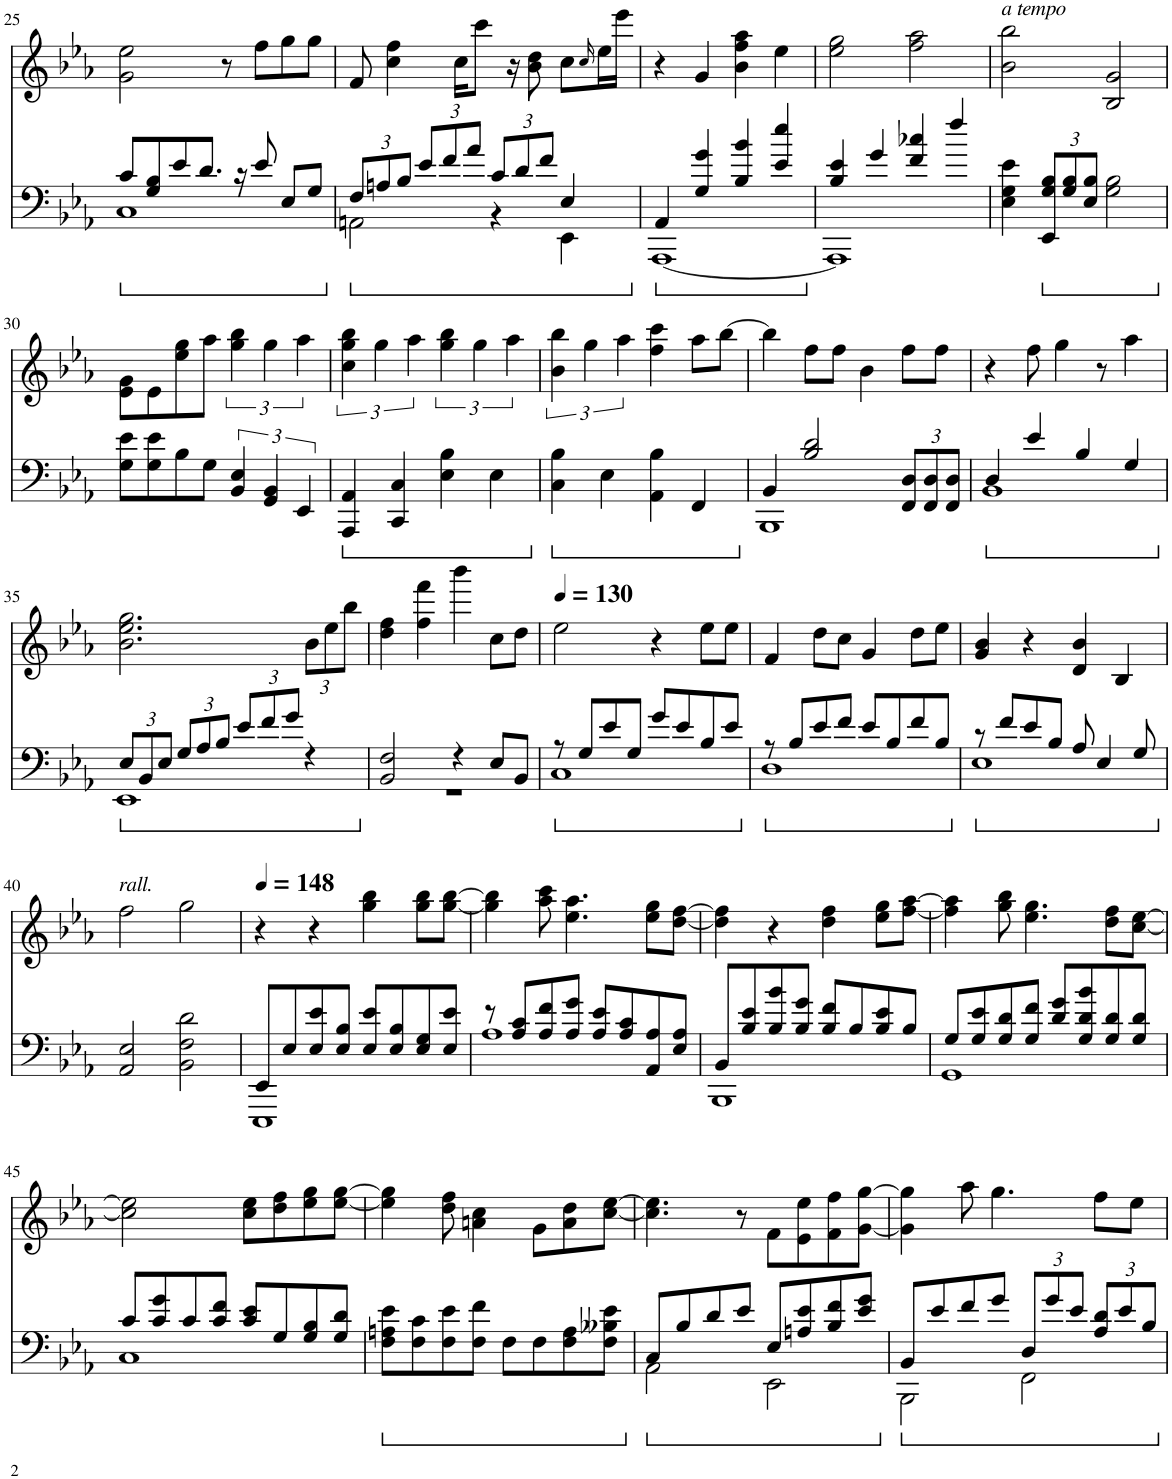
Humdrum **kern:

**kern	**kern
*part1	*part1
*staff2	*staff1
*I"piano	*
*I'Pno	*
!!LO:PB:g=z
*clefF4	*clefG2
*k[b-e-a-]	*k[b-e-a-]
*M4/4	*M4/4
=25	=25
*^	*
8c/L	1C	2g\ 2ee-\
8G/ 8B-/	.	.
8e-/	.	.
8.d/J	.	.
.	.	8r
16r	.	.
8e-/	.	8ff\L
8E-/L	.	8gg\
8G/J	.	8gg\J
=26	=26	=26
*Xbrackettup	*	*
12F/L	2AAn\	8f/
12An/	.	.
.	.	4cc\ 4ff\
12B-/J	.	.
12e-/L	.	.
12f/	.	.
.	.	16cc\KL
12a-/J	.	.
.	.	8ccc\J
12c/L	4r	.
.	.	16r
12d/	.	.
.	.	8b-\ 8dd\
12f/J	.	.
4E-/	4EE-\	8cc\L
.	.	16qcc/
.	.	16ee-\L
.	.	16eee-\JJ
=27	=27	=27
4AA-/	[1AAA-	4r
4G/ 4g/	.	4g/
4B-/ 4b-/	.	4b-\ 4ff\ 4aa-\
4e-/ 4ee-/	.	4ee-\
=28	=28	=28
4B-/ 4e-/	1AAA-]	2ee-\ 2gg\
4g/	.	.
4f/ 4cc-X/	.	2ff\ 2aa-\
4ff/	.	.
*v	*v	*
=29	=29
!	!LO:TX:a:i:t=a tempo
4E-\ 4G\ 4e-\	2b-\ 2bb-\
12EE-/ 12G/ 12B-/L	.
12G/ 12B-/	.
12E-/ 12B-/J	.
2G\ 2B-\	2B-/ 2g/
!!LO:LB:g=z
=30	=30
8G\ 8e-\L	8e-\ 8g\L
8G\ 8e-\	8e-\
8B-\	8ee-\ 8gg\
8G\J	8aa-\J
*brackettup	*
6BB-/ 6E-/	6gg\ 6bb-\
6GG/ 6BB-/	6gg\
6EE-/	6aa-\
=31	=31
4AAA-/ 4AA-/	6cc\ 6gg\ 6bb-\
.	6gg\
4CC/ 4C/	.
.	6aa-\
4E-\ 4B-\	6gg\ 6bb-\
.	6gg\
4E-\	.
.	6aa-\
=32	=32
4C\ 4B-\	6b-\ 6bb-\
.	6gg\
4E-\	.
.	6aa-\
4AA-\ 4B-\	4ff\ 4ccc\
4FF/	8aa-\L
.	[8bb-\J
=33	=33
*^	*
4BB-/	1BBB-	4bb-\]
2B-/ 2d/	.	8ff\L
.	.	8ff\J
.	.	4b-\
*Xbrackettup	*	*
12FF/ 12D/L	.	8ff\L
12FF/ 12D/	.	.
.	.	8ff\J
12FF/ 12D/J	.	.
=34	=34	=34
4D/	1BB-	4r
4e-/	.	8ff\
.	.	4gg\
4B-/	.	.
.	.	8r
4G/	.	4aa-\
!!LO:LB:g=z
=35	=35	=35
12E-/L	1EE-	2.b-\ 2.ee-\ 2.gg\
12BB-/	.	.
12E-/J	.	.
12G/L	.	.
12A-/	.	.
12B-/J	.	.
12e-/L	.	.
12f/	.	.
12g/J	.	.
*	*	*Xbrackettup
4r	.	12b-\L
.	.	12ee-\
.	.	12bb-\J
=36	=36	=36
2BB-/ 2F/	1r	4dd\ 4ff\
.	.	4ff\ 4fff\
4r	.	4bbb-\
8E-/L	.	8cc\L
8BB-/J	.	8dd\J
=37	=37	=37
*	*	*MM130
8r	1C	2ee-\
8G/L	.	.
8e-/	.	.
8G/J	.	.
8g/L	.	4r
8e-/	.	.
8B-/	.	8ee-\L
8e-/J	.	8ee-\J
=38	=38	=38
8r	1D	4f/
8B-/L	.	.
8e-/	.	8dd\L
8f/J	.	8cc\J
8e-/L	.	4g/
8B-/	.	.
8f/	.	8dd\L
8B-/J	.	8ee-\J
=39	=39	=39
8r	1E-	4g/ 4b-/
8f/L	.	.
8e-/	.	4r
8B-/J	.	.
8A-/	.	4d/ 4b-/
4E-/	.	.
.	.	4B-/
8G/	.	.
*v	*v	*
!!LO:LB:g=z
=40	=40
!	!LO:TX:a:i:t=rall.
2AA-/ 2E-/	2ff\
2BB-\ 2F\ 2d\	2gg\
=41	=41
*	*MM148
*^	*
8EE-/L	1EEE-	4r
8E-/	.	.
8E-/ 8e-/	.	4r
8E-/ 8B-/J	.	.
8E-/ 8e-/L	.	4gg\ 4bb-\
8E-/ 8B-/	.	.
8E-/ 8G/	.	8gg\ 8bb-\L
8E-/ 8e-/J	.	[8gg\ [8bb-\J
=42	=42	=42
8r	1A-	4gg\] 4bb-\]
8A-/ 8c/L	.	.
8A-/ 8f/	.	8aa-\ 8ccc\
8A-/ 8g/J	.	4.ee-\ 4.aa-\
8A-/ 8e-/L	.	.
8A-/ 8c/	.	.
8AA-/ 8A-/	.	8ee-\ 8gg\L
8E-/ 8A-/J	.	[8dd\ [8ff\J
=43	=43	=43
8BB-/L	1BBB-	4dd\] 4ff\]
8B-/ 8e-/	.	.
8B-/ 8b-/	.	4r
8B-/ 8g/J	.	.
8B-/ 8f/L	.	4dd\ 4ff\
8B-/	.	.
8B-/ 8e-/	.	8ee-\ 8gg\L
8B-/J	.	[8ff\ [8aa-\J
=44	=44	=44
8G/L	1GG	4ff\] 4aa-\]
8G/ 8e-/	.	.
8G/ 8d/	.	8gg\ 8bb-\
8G/ 8f/J	.	4.ee-\ 4.gg\
8d/ 8g/L	.	.
8G/ 8d/ 8b-/	.	.
8G/ 8d/	.	8dd\ 8ff\L
8G/ 8d/J	.	[8cc\ [8ee-\J
!!LO:LB:g=z
=45	=45	=45
8c/L	1C	2cc\] 2ee-\]
8c/ 8g/	.	.
8c/	.	.
8c/ 8f/J	.	.
8c/ 8e-/L	.	8cc\ 8ee-\L
8G/	.	8dd\ 8ff\
8G/ 8B-/	.	8ee-\ 8gg\
8G/ 8d/J	.	[8ee-\ [8gg\J
*v	*v	*
=46	=46
8F\ 8An\ 8e-\L	4ee-\] 4gg\]
8F\ 8c\	.
8F\ 8e-\	8dd\ 8ff\
8F\ 8f\J	4an\ 4cc\
8F\L	.
8F\	8g\L
8F\ 8A\	8a\ 8dd\
8F\ 8B--X\ 8e-\J	[8cc\ [8ee-\J
=47	=47
*^	*
8C/L	2AA-\	4.cc\] 4.ee-\]
8B-/	.	.
8d/	.	.
8e-/J	.	8r
8E-/L	2EE-\	8f\L
8An/ 8e-/	.	8e-\ 8ee-\
8B-/ 8f/	.	8f\ 8ff\
8e-/ 8g/J	.	[8g\ [8gg\J
=48	=48	=48
8BB-/L	2BBB-\	4g\] 4gg\]
8e-/	.	.
8f/	.	8aa-\
8g/J	.	4.gg\
12D/L	2FF\	.
12g/	.	.
12e-/J	.	.
12A-/ 12d/L	.	8ff\L
12e-/	.	.
.	.	8ee-\J
12B-/J	.	.
*v	*v	*
=	=
*-	*-
